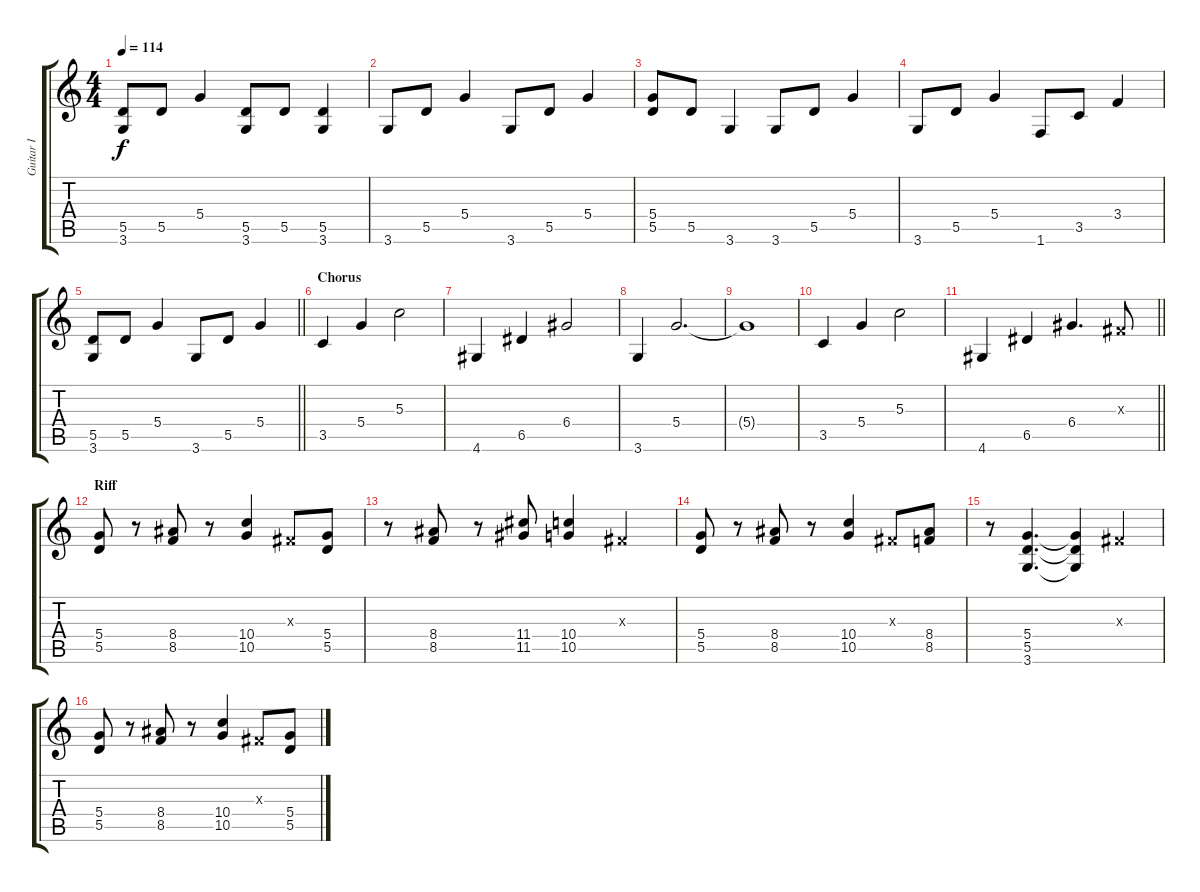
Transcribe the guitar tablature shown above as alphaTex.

\track ("Guitar I" "Guitar I") {instrument overdrivenguitar}
\staff {score tabs}
\tuning (E4 B3 G3 D3 A2 E2) {hide}
\ts (4 4)
\tempo 114
\clef g2
\ks c
(5.5 3.6).8{dy f} 5.5.8 5.4.4 (5.5 3.6).8 5.5.8 (5.5 3.6).4 |
3.6.8 5.5.8 5.4.4 3.6.8 5.5.8 5.4.4 |
(5.4 5.5).8 5.5.8 3.6.4 3.6.8 5.5.8 5.4.4 |
3.6.8 5.5.8 5.4.4 1.6.8 3.5.8 3.4.4 |
\barLineRight lightlight
(5.5 3.6).8 5.5.8 5.4.4 3.6.8 5.5.8 5.4.4 |
\section ("" "Chorus")
3.5.4 5.4.4 5.3.2 |
4.6.4 6.5.4 6.4.2 |
3.6.4 5.4.2{d} |
5.4{t}.1 |
3.5.4 5.4.4 5.3.2 |
\barLineRight lightlight
4.6.4 6.5.4 6.4.4{d} -1.3{x}.8 |
\section ("" "Riff")
(5.4 5.5).8 r.8 (8.4 8.5).8 r.8 (10.4 10.5).4 -1.3{x}.8 (5.4 5.5).8 |
r.8 (8.4 8.5).8 r.8 (11.4 11.5).8 (10.4 10.5).4 -1.3{x}.4 |
(5.4 5.5).8 r.8 (8.4 8.5).8 r.8 (10.4 10.5).4 -1.3{x}.8 (8.4 8.5).8 |
r.8 (5.4 5.5 3.6).4{d} (5.4{t} 5.5{t} 3.6{t}).4 -1.3{x}.4 |
(5.4 5.5).8 r.8 (8.4 8.5).8 r.8 (10.4 10.5).4 -1.3{x}.8 (5.4 5.5).8
